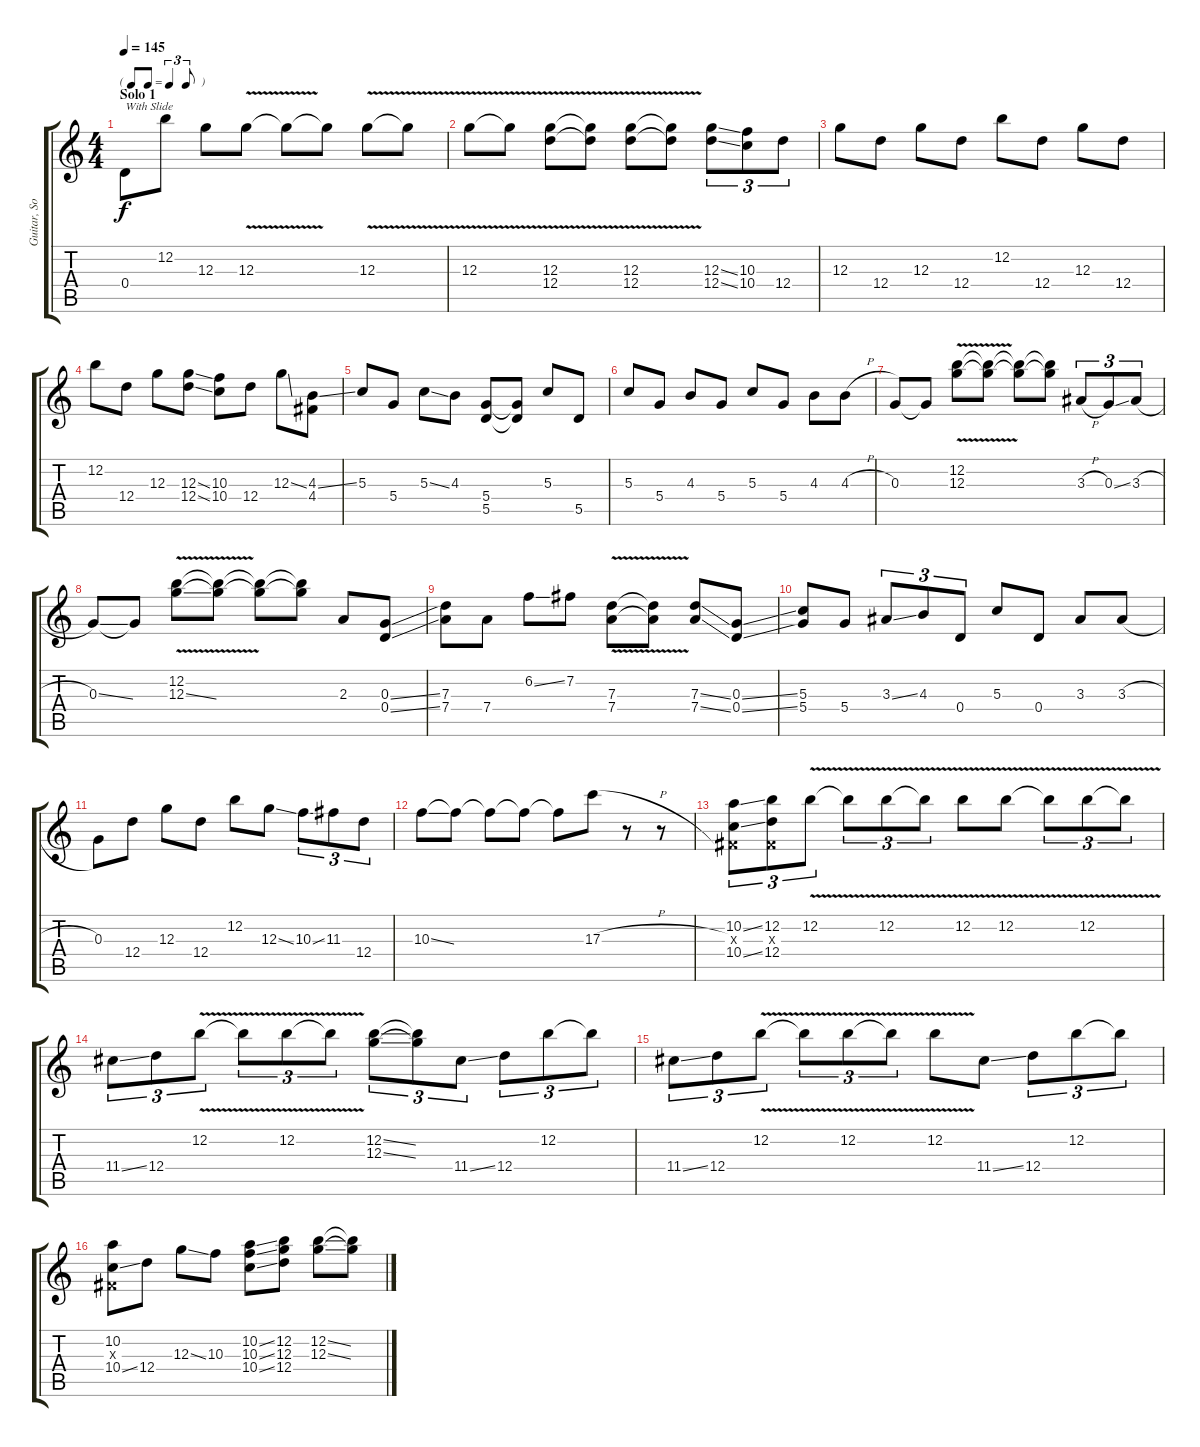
\track ("Guitar, Solo" "Guitar, So") {instrument distortionguitar}
\staff {score tabs}
\tuning (E4 B3 G3 D3 A2 E2) {hide}
\ts (4 4)
\tf triplet8th
\section ("" "Solo 1")
\tempo 145
\clef g2
\ks c
0.4.8{txt "With Slide" dy f} 12.2.8 12.3.8 12.3{v}.8 12.3{t}.8 12.3{t}.8 12.3{v}.8 12.3{t}.8 |
12.3{v}.8 12.3{t}.8 (12.3{v} 12.4{v}).8 (12.3{t} 12.4{t}).8 (12.3{v} 12.4{v}).8 (12.3{t} 12.4{t}).8 (12.3{ss} 12.4{ss}).8{tu (3 2)} (10.3 10.4).8{tu (3 2)} 12.4.8{tu (3 2)} |
12.3.8 12.4.8 12.3.8 12.4.8 12.2.8 12.4.8 12.3.8 12.4.8 |
12.2.8 12.4.8 12.3.8 (12.3{ss} 12.4{ss}).8 (10.3 10.4).8 12.4.8 12.3{ss}.8 (4.3{ss} 4.4).8 |
5.3.8 5.4.8 5.3{ss}.8 4.3.8 (5.4 5.5).8 (5.4{t} 5.5{t}).8 5.3.8 5.5.8 |
5.3.8 5.4.8 4.3.8 5.4.8 5.3.8 5.4.8 4.3.8 4.3{h}.8 |
0.3.8 0.3{t}.8 (12.2{v} 12.3{v}).8 (12.2{t} 12.3{t}).8 (12.2{t} 12.3{t}).8 (12.2{t} 12.3{t}).8 3.3{h}.8{tu (3 2)} 0.3{ss}.8{tu (3 2)} 3.3{h}.8{tu (3 2)} |
0.3{ss}.8 0.3{t}.8 (12.2{v} 12.3{v ss}).8 (12.2{t} 12.3{t}).8 (12.2{t} 12.3{t}).8 (12.2{t} 12.3{t}).8 2.3.8 (0.3{ss} 0.4{ss}).8 |
(7.3 7.4).8 7.4.8 6.2{ss}.8 7.2.8 (7.3{v} 7.4{v}).8 (7.3{t} 7.4{t}).8 (7.3{ss} 7.4{ss}).8 (0.3{ss} 0.4{ss}).8 |
(5.3 5.4).8 5.4.8 3.3{ss}.8{tu (3 2)} 4.3.8{tu (3 2)} 0.4.8{tu (3 2)} 5.3.8 0.4.8 3.3.8 3.3{h}.8 |
0.3.8 12.4.8 12.3.8 12.4.8 12.2.8 12.3{ss}.8 10.3{ss}.8{tu (3 2)} 11.3.8{tu (3 2)} 12.4.8{tu (3 2)} |
10.3{ss}.8 10.3{t}.8 10.3{t}.8 10.3{t}.8 10.3{t}.8 17.3{h}.8 r.8 r.8 |
(10.2{ss} -1.3{x} 10.4{ss}).8{tu (3 2)} (12.2 -1.3{x} 12.4).8{tu (3 2)} 12.2{v}.8{tu (3 2)} 12.2{t}.8{tu (3 2)} 12.2{v}.8{tu (3 2)} 12.2{t}.8{tu (3 2)} 12.2{v}.8 12.2{v}.8 12.2{t}.8{tu (3 2)} 12.2{v}.8{tu (3 2)} 12.2{t}.8{tu (3 2)} |
11.4{ss}.8{tu (3 2)} 12.4.8{tu (3 2)} 12.2{v}.8{tu (3 2)} 12.2{t}.8{tu (3 2)} 12.2{v}.8{tu (3 2)} 12.2{t}.8{tu (3 2)} (12.2{ss} 12.3{ss}).8{tu (3 2)} (12.2{t} 12.3{t}).8{tu (3 2)} 11.4{ss}.8{tu (3 2)} 12.4.8{tu (3 2)} 12.2.8{tu (3 2)} 12.2{t}.8{tu (3 2)} |
11.4{ss}.8{tu (3 2)} 12.4.8{tu (3 2)} 12.2{v}.8{tu (3 2)} 12.2{t}.8{tu (3 2)} 12.2{v}.8{tu (3 2)} 12.2{t}.8{tu (3 2)} 12.2{v}.8 11.4{ss}.8 12.4.8{tu (3 2)} 12.2.8{tu (3 2)} 12.2{t}.8{tu (3 2)} |
(10.2 -1.3{x} 10.4{ss}).8 12.4.8 12.3{ss}.8 10.3.8 (10.2{ss} 10.3{ss} 10.4{ss}).8 (12.2 12.3 12.4).8 (12.2{ss} 12.3{ss}).8 (12.2{t} 12.3{t}).8
